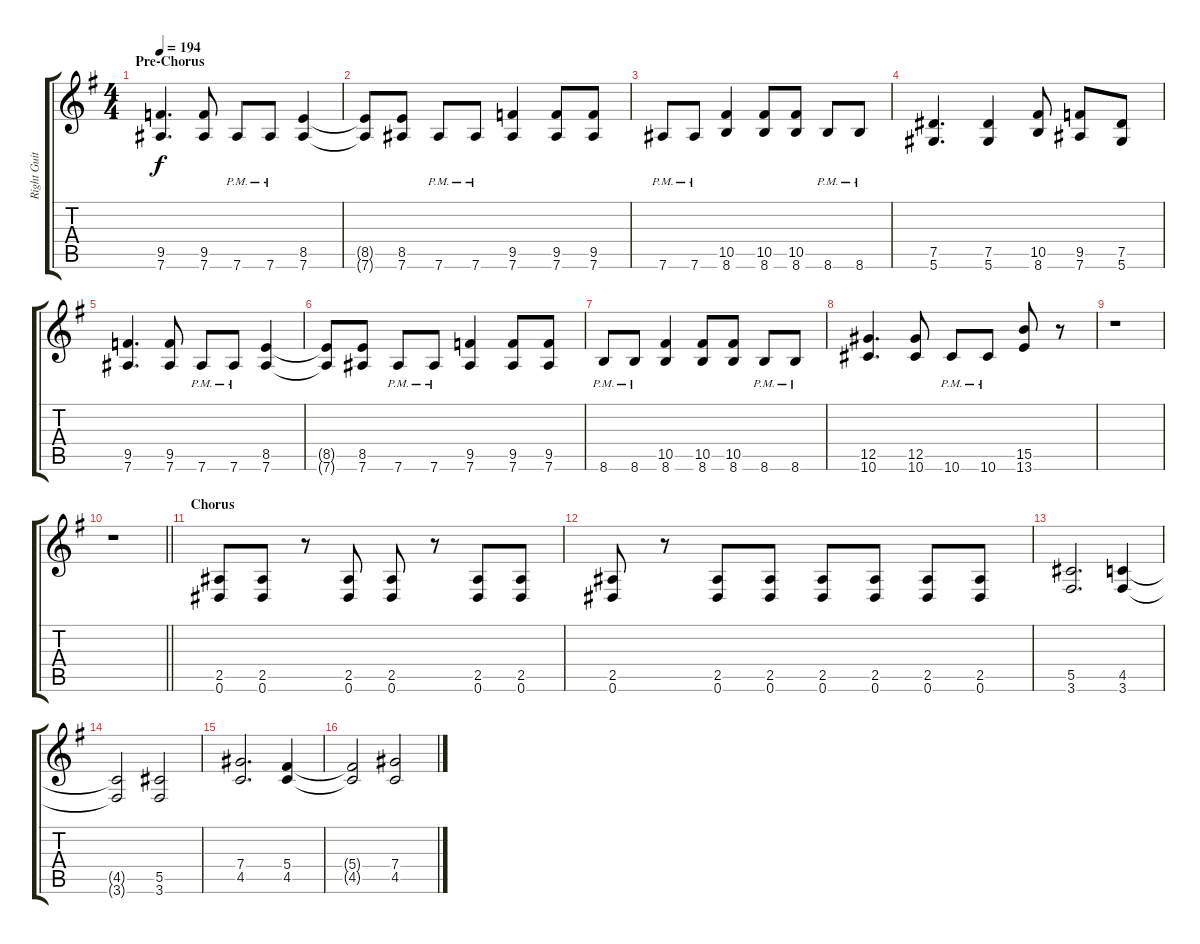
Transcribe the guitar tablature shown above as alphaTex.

\track ("Right Guitar" "Right Guit") {instrument distortionguitar}
\staff {score tabs}
\tuning (Eb4 Bb3 Gb3 Db3 Ab2 Eb2) {hide}
\ts (4 4)
\section ("" "Pre-Chorus")
\tempo 194
\clef g2
\ks g
(9.5 7.6).4{d dy f} (9.5 7.6).8 7.6{pm}.8 7.6{pm}.8 (8.5 7.6).4 |
(8.5{t} 7.6{t}).8 (8.5 7.6).8 7.6{pm}.8 7.6{pm}.8 (9.5 7.6).4 (9.5 7.6).8 (9.5 7.6).8 |
7.6{pm}.8 7.6{pm}.8 (10.5 8.6).4 (10.5 8.6).8 (10.5 8.6).8 8.6{pm}.8 8.6{pm}.8 |
(7.5 5.6).4{d} (7.5 5.6).4 (10.5 8.6).8 (9.5 7.6).8 (7.5 5.6).8 |
(9.5 7.6).4{d} (9.5 7.6).8 7.6{pm}.8 7.6{pm}.8 (8.5 7.6).4 |
(8.5{t} 7.6{t}).8 (8.5 7.6).8 7.6{pm}.8 7.6{pm}.8 (9.5 7.6).4 (9.5 7.6).8 (9.5 7.6).8 |
8.6{pm}.8 8.6{pm}.8 (10.5 8.6).4 (10.5 8.6).8 (10.5 8.6).8 8.6{pm}.8 8.6{pm}.8 |
(12.5 10.6).4{d} (12.5 10.6).8 10.6{pm}.8 10.6{pm}.8 (15.5 13.6).8 r.8 |
r.1 |
\barLineRight lightlight
r.1 |
\section ("" "Chorus")
(2.5 0.6).8 (2.5 0.6).8 r.8 (2.5 0.6).8 (2.5 0.6).8 r.8 (2.5 0.6).8 (2.5 0.6).8 |
(2.5 0.6).8 r.8 (2.5 0.6).8 (2.5 0.6).8 (2.5 0.6).8 (2.5 0.6).8 (2.5 0.6).8 (2.5 0.6).8 |
(5.5 3.6).2{d} (4.5 3.6).4 |
(4.5{t} 3.6{t}).2 (5.5 3.6).2 |
(7.4 4.5).2{d} (5.4 4.5).4 |
(5.4{t} 4.5{t}).2 (7.4 4.5).2
